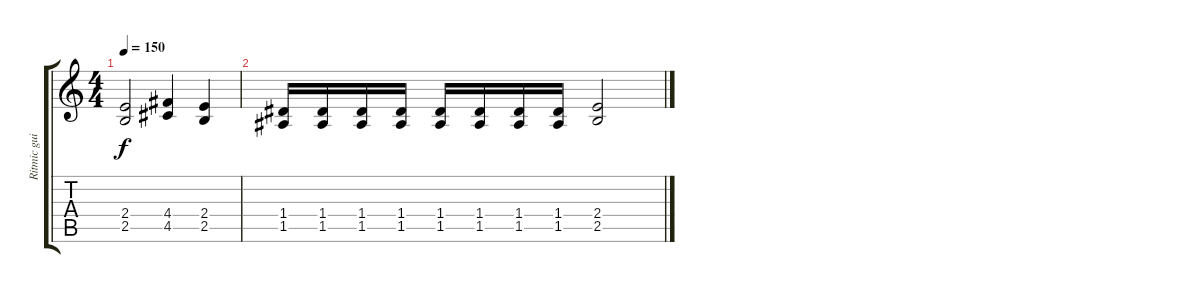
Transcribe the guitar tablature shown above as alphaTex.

\track ("Ritmic guitar" "Ritmic gui") {instrument distortionguitar}
\staff {score tabs}
\tuning (E4 B3 G3 D3 A2 E2) {hide}
\ts (4 4)
\tempo 150
\clef g2
\ks c
(2.4 2.5).2{dy f} (4.4 4.5).4 (2.4 2.5).4 |
(1.4 1.5).16 (1.4 1.5).16 (1.4 1.5).16 (1.4 1.5).16 (1.4 1.5).16 (1.4 1.5).16 (1.4 1.5).16 (1.4 1.5).16 (2.4 2.5).2
